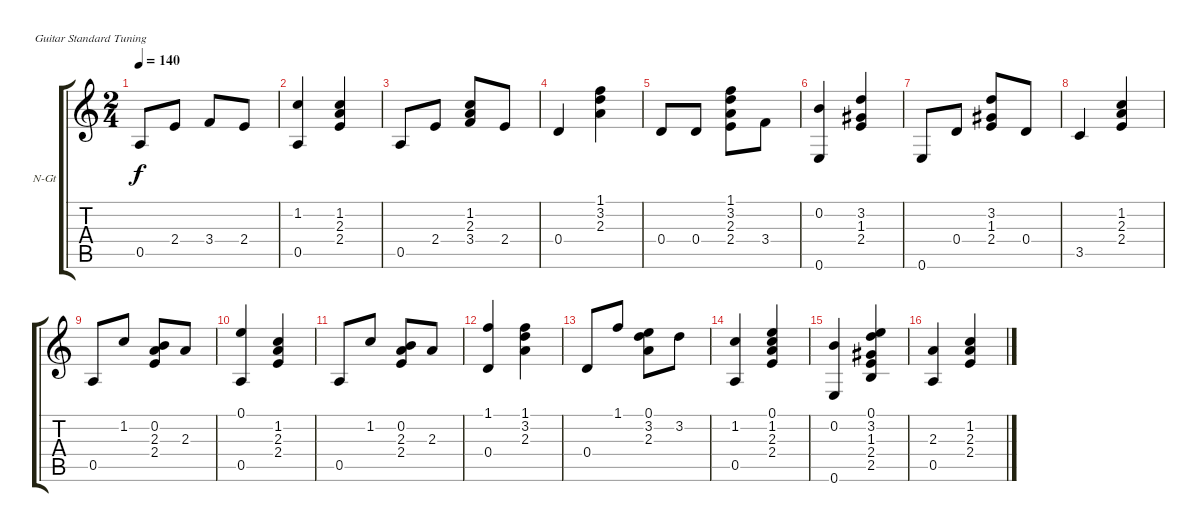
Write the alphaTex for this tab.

\bracketExtendMode groupsimilarinstruments
\firstSystemTrackNameOrientation horizontal
\otherSystemsTrackNameOrientation horizontal
\track ("Guitar Solo" "N-Gt") {instrument acousticguitarnylon}
\staff {score tabs}
\tuning (E4 B3 G3 D3 A2 E2)
\ts (2 4)
\tempo 140
\clef g2
\ks c
0.5.8{dy f} 2.4.8 3.4.8 2.4.8 |
(1.2 0.5).4 (1.2 2.3 2.4).4 |
0.5.8 2.4.8 (1.2 2.3 3.4).8 2.4.8 |
0.4.4 (1.1 3.2 2.3).4 |
0.4.8 0.4.8 (1.1 3.2 2.3 2.4).8 3.4.8 |
(0.2 0.6).4 (3.2 1.3 2.4).4 |
0.6.8 0.4.8 (3.2 1.3 2.4).8 0.4.8 |
3.5.4 (1.2 2.3 2.4).4 |
0.5.8 1.2.8 (0.2 2.3 2.4).8 2.3.8 |
(0.1 0.5).4 (1.2 2.3 2.4).4 |
0.5.8 1.2.8 (0.2 2.3 2.4).8 2.3.8 |
(1.1 0.4).4 (1.1 3.2 2.3).4 |
0.4.8 1.1.8 (0.1 3.2 2.3).8 3.2.8 |
(1.2 0.5).4 (0.1 1.2 2.3 2.4).4 |
(0.2 0.6).4 (0.1 3.2 1.3 2.4 2.5).4 |
(2.3 0.5).4 (1.2 2.3 2.4).4
